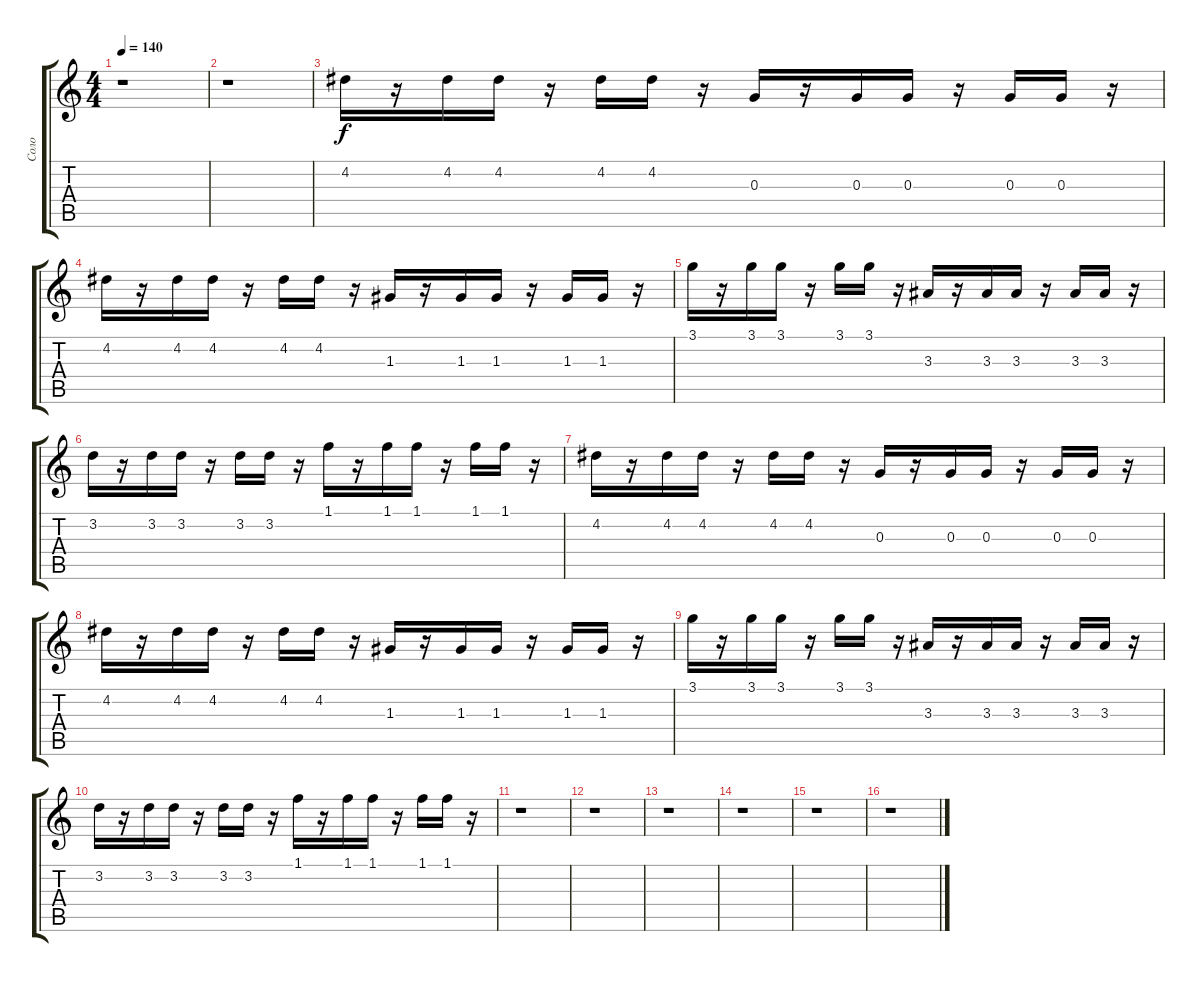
\track ("Соло" "Соло") {instrument distortionguitar}
\staff {score tabs}
\tuning (E4 B3 G3 D3 A2 E2) {hide}
\ts (4 4)
\tempo 140
\clef g2
\ks c
r.1{dy f} |
r.1 |
4.2.16 r.16 4.2.16 4.2.16 r.16 4.2.16 4.2.16 r.16 0.3.16 r.16 0.3.16 0.3.16 r.16 0.3.16 0.3.16 r.16 |
4.2.16 r.16 4.2.16 4.2.16 r.16 4.2.16 4.2.16 r.16 1.3.16 r.16 1.3.16 1.3.16 r.16 1.3.16 1.3.16 r.16 |
3.1.16 r.16 3.1.16 3.1.16 r.16 3.1.16 3.1.16 r.16 3.3.16 r.16 3.3.16 3.3.16 r.16 3.3.16 3.3.16 r.16 |
3.2.16 r.16 3.2.16 3.2.16 r.16 3.2.16 3.2.16 r.16 1.1.16 r.16 1.1.16 1.1.16 r.16 1.1.16 1.1.16 r.16 |
4.2.16 r.16 4.2.16 4.2.16 r.16 4.2.16 4.2.16 r.16 0.3.16 r.16 0.3.16 0.3.16 r.16 0.3.16 0.3.16 r.16 |
4.2.16 r.16 4.2.16 4.2.16 r.16 4.2.16 4.2.16 r.16 1.3.16 r.16 1.3.16 1.3.16 r.16 1.3.16 1.3.16 r.16 |
3.1.16 r.16 3.1.16 3.1.16 r.16 3.1.16 3.1.16 r.16 3.3.16 r.16 3.3.16 3.3.16 r.16 3.3.16 3.3.16 r.16 |
3.2.16 r.16 3.2.16 3.2.16 r.16 3.2.16 3.2.16 r.16 1.1.16 r.16 1.1.16 1.1.16 r.16 1.1.16 1.1.16 r.16 |
r.1 |
r.1 |
r.1 |
r.1 |
r.1 |
r.1
